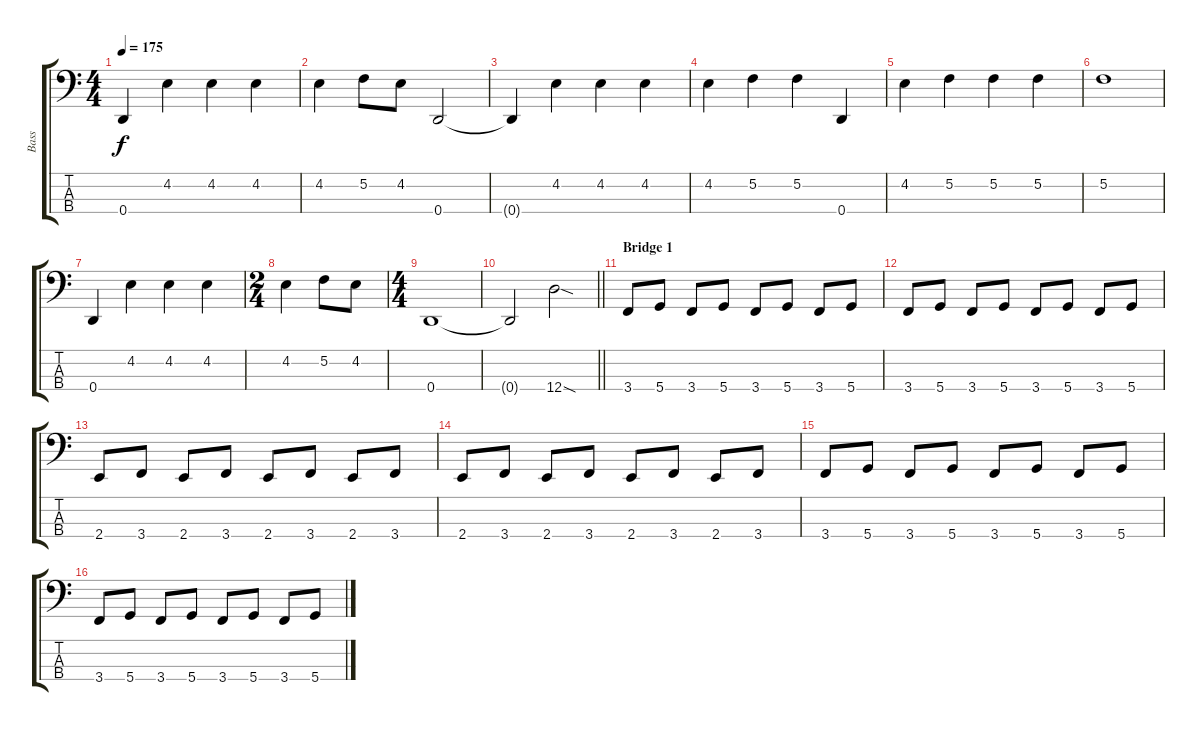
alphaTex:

\track ("Bass" "Bass") {instrument electricbasspick}
\staff {score tabs}
\tuning (F2 C2 G1 D1) {hide}
\ts (4 4)
\tempo 175
\clef f4
\ks c
0.4.4{dy f} 4.2.4 4.2.4 4.2.4 |
4.2.4 5.2.8 4.2.8 0.4.2 |
0.4{t}.4 4.2.4 4.2.4 4.2.4 |
4.2.4 5.2.4 5.2.4 0.4.4 |
4.2.4 5.2.4 5.2.4 5.2.4 |
5.2.1 |
0.4.4 4.2.4 4.2.4 4.2.4 |
\ts (2 4)
4.2.4 5.2.8 4.2.8 |
\ts (4 4)
0.4.1 |
\barLineRight lightlight
0.4{t}.2 12.4{sod}.2 |
\section ("" "Bridge 1")
3.4.8 5.4.8 3.4.8 5.4.8 3.4.8 5.4.8 3.4.8 5.4.8 |
3.4.8 5.4.8 3.4.8 5.4.8 3.4.8 5.4.8 3.4.8 5.4.8 |
2.4.8 3.4.8 2.4.8 3.4.8 2.4.8 3.4.8 2.4.8 3.4.8 |
2.4.8 3.4.8 2.4.8 3.4.8 2.4.8 3.4.8 2.4.8 3.4.8 |
3.4.8 5.4.8 3.4.8 5.4.8 3.4.8 5.4.8 3.4.8 5.4.8 |
3.4.8 5.4.8 3.4.8 5.4.8 3.4.8 5.4.8 3.4.8 5.4.8
